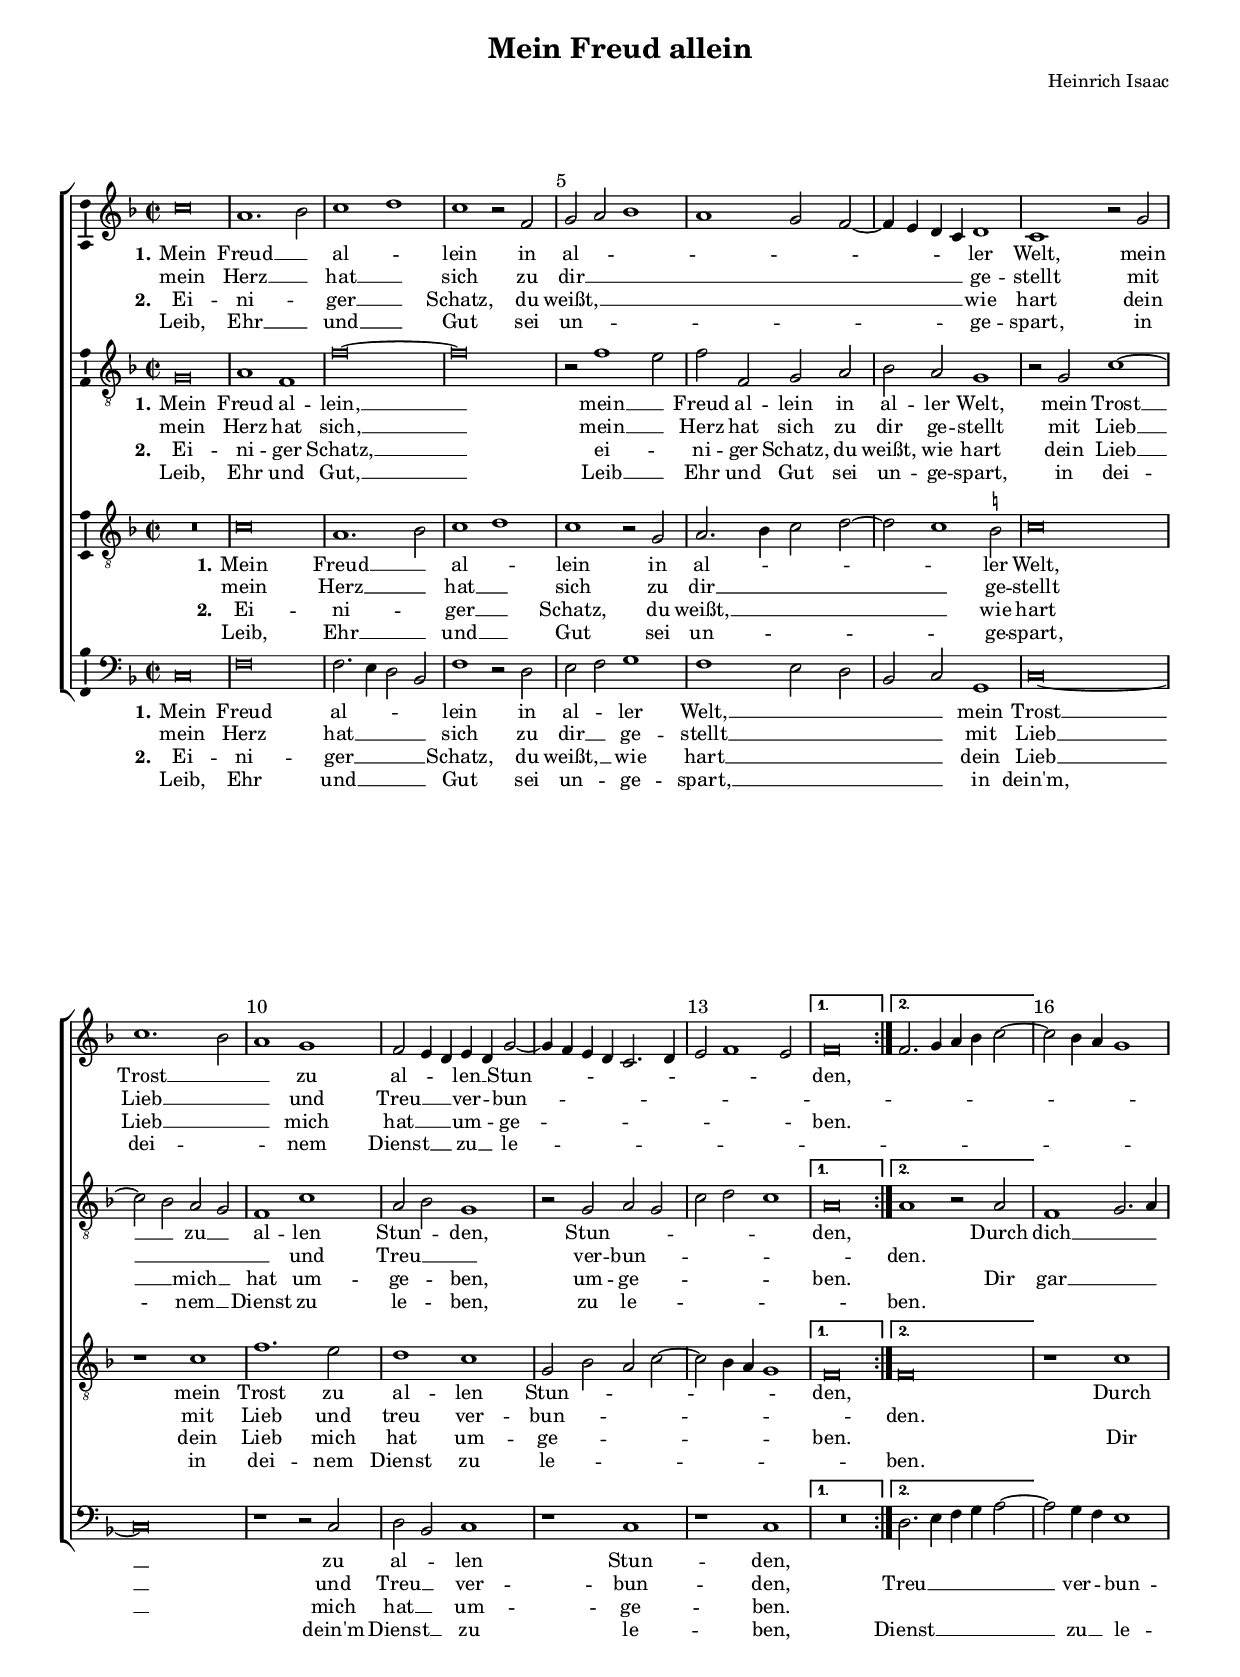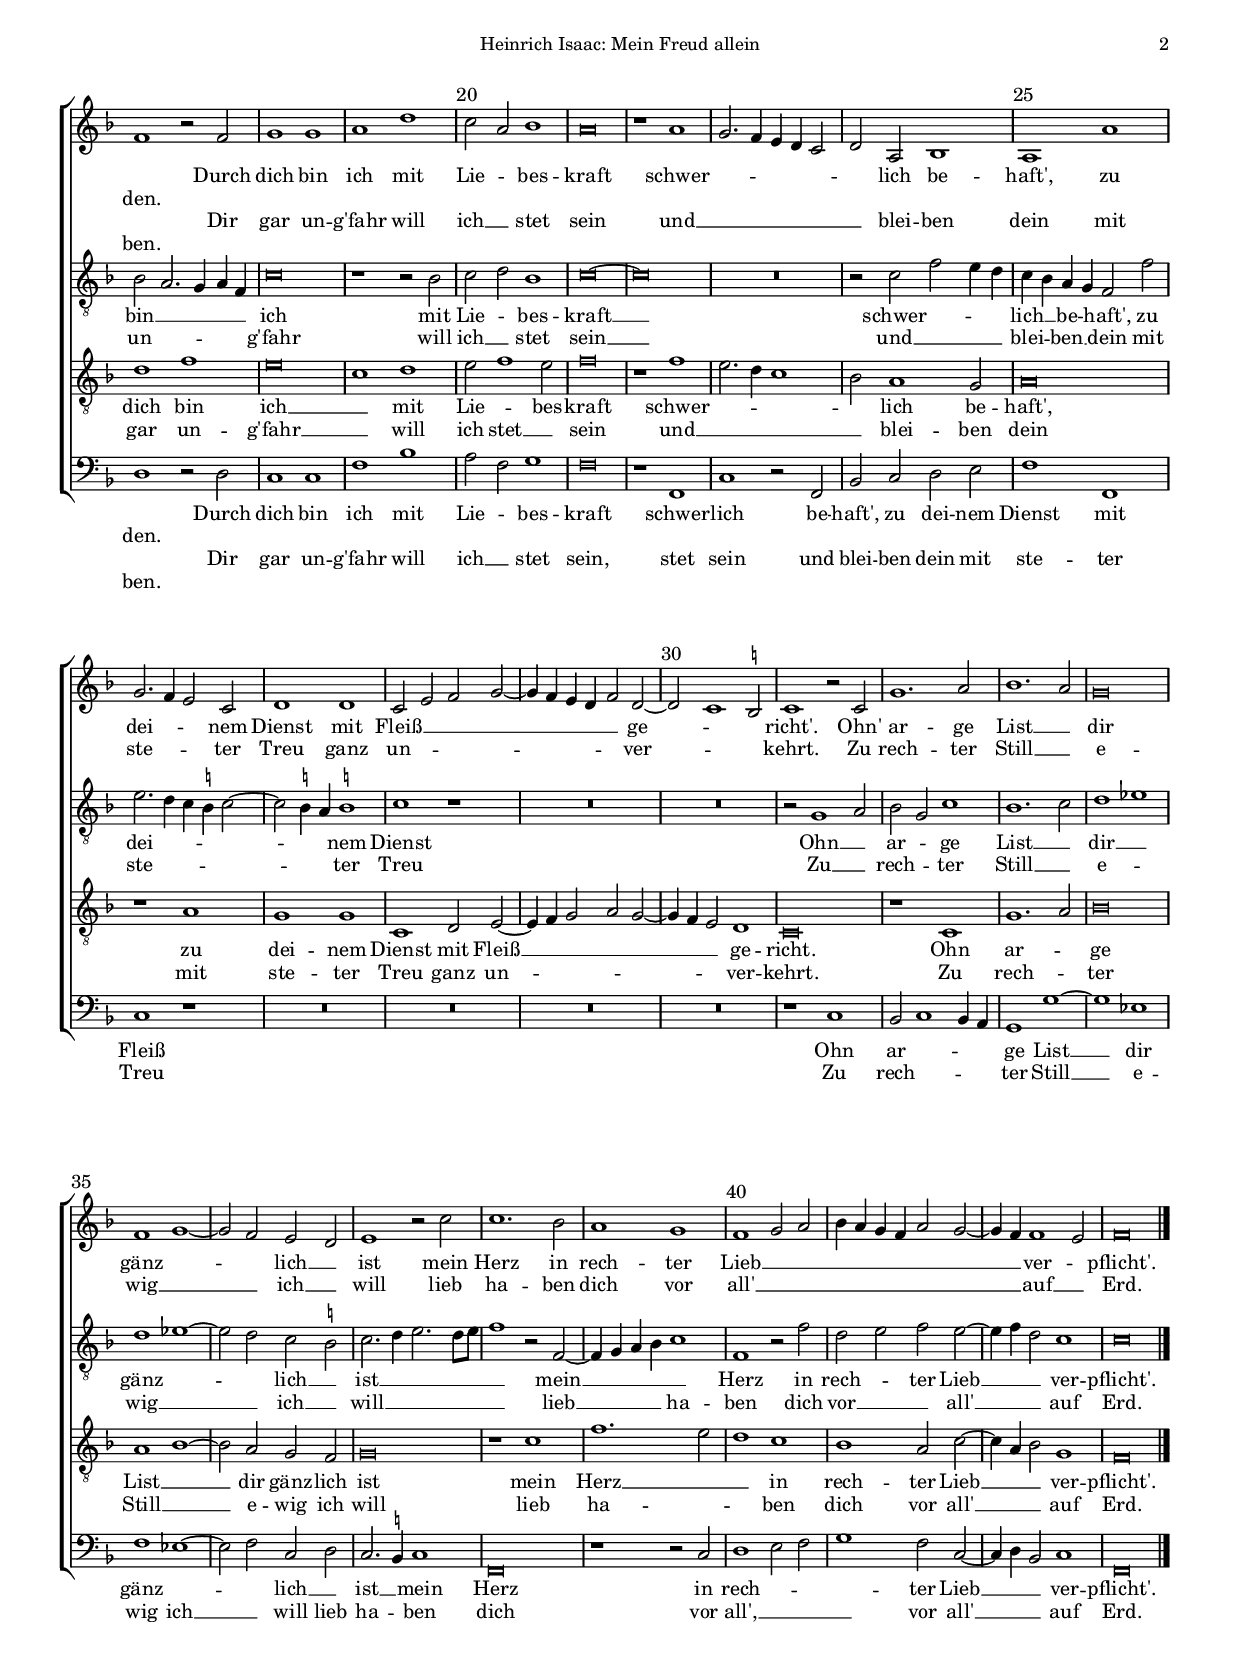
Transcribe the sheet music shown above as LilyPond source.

\version "2.18.2"
\language "deutsch"

% 1.5.17
% Vorlage: Heinrich Isaac, Weltliche Werke, hrsg. von Johannes Wolf. DTÖ 28, 1907

#(set-global-staff-size 15.7)

\header {
  title = "Mein Freud allein"
  subtitle = ""
  composer = "Heinrich Isaac"
}

\paper {
  #(set-paper-size "a4")
  top-margin = 10
  bottom-margin = 10
  left-margin = 12
  right-margin = 12
  %Abstand der Noten von der Ueberschrift
  markup-system-spacing #'padding = #1
  %Abstand der Noten von der Oberkante und der Kopfzeile
  top-system-spacing #'padding = #4.5
  %Abstand von der Fußzeile zum untersten System
  last-bottom-spacing.minimum-distance = 15
  
  ragged-last-bottom = ##t
   
  evenHeaderMarkup = \markup \fill-line \on-the-fly \not-first-page {
  ""
  \center-column { \line { "Heinrich Isaac: Mein Freud allein" }  }
  \on-the-fly #print-page-number-check-first \fromproperty #'page:page-number-string }
  
  
  oddHeaderMarkup = \evenHeaderMarkup

  oddFooterMarkup = \markup \fill-line { 
    ""
            
    ""
}
}

allabrevevierer = \markup {
	\override #'(baseline-skip . 0)
	\line {
		\general-align #Y #CENTER
		\musicglyph #"timesig.C22"
	}
}

showMultiRests = {
 \set Staff.keepAliveInterfaces = #'(
    rhythmic-grob-interface
    multi-measure-rest-interface
    lyric-interface
    stanza-number-interface
    percent-repeat-interface)
}

global = {
  \key f \major
  \override NoteHead #'style = #'baroque
  % Taktzahlen
  \override Score.BarNumber #'break-visibility = #'#(#t #t #t)
  \set Score.barNumberVisibility = #(every-nth-bar-number-visible 5)
  \override Score.BarNumber #'break-visibility = #end-of-line-invisible
  \override Score.BarNumber #'self-alignment-X = #-1
  \override Score.BarNumber #'font-size = #0.5
  
  
}

ficta = { \once \set suggestAccidentals = ##t }

discantus = \relative c'' {
  \global
%  \set Staff.instrumentName = "Discantus" 
  \time 4/2 
  \once \override Staff.TimeSignature #'stencil = #ly:text-interface::print
  \once \override Staff.TimeSignature #'text = #allabrevevierer
  \repeat volta 2 {
    c\breve a1. b2 c1 d c r2 f, g a b1 a g2 f~ | f4 e d c d1 c r2 g' c1. b2 a1 g |
    f2 e4 d e d g2~ g4 f e d c2. d4 | \set Score.barNumberVisibility = #(every-nth-bar-number-visible 1) e2 \set Score.barNumberVisibility = #(every-nth-bar-number-visible 10) f1 e2
  } \alternative { { f\breve } { f2. g4 a b c2~ } }
  \set Score.barNumberVisibility = #(every-nth-bar-number-visible 1) c2 \set Score.barNumberVisibility = #(every-nth-bar-number-visible 5) b4 a g1 f r2 f g1 g a d c2 a b1 a\breve |
  r1 a g2. f4 e d c2 d a b1 a a' | g2. f4 e2 c d1 d c2 e f g~ g4 f e d f2 d~ d c1 \ficta h2 c1 r2 c g'1. a2 |
  b1. a2 g\breve f1 g~ g2 f e d e1 r2 c'2 | c1. b2 a1 g f g2 a b4 a g f a2 g~ g4 f f1 e2 f\breve \bar "|."
  
}


altus = \relative c' {
  \global
%  \set Staff.instrumentName = "Altus"
  \time 4/2 
  \once \override Staff.TimeSignature #'stencil = #ly:text-interface::print
  \once \override Staff.TimeSignature #'text = #allabrevevierer
  \repeat volta 2 {
    g\breve a1 f f'\breve~ f r2 f1 e2 | f f, g a b a g1 r2 g c1~ c2 b a g f1 c' |
    a2 b g1 r2 g a g c d c1 
  } \alternative { { a\breve } { a1 r2 a } }
  f1 g2. a4 b2 a2. g4 a f c'\breve r1 r2 b c d b1 c\breve~ |
  c\breve R\breve r2 c f e4 d c b a g f2 f' e2. d4 c \ficta h c2~ c \ficta h4 a \ficta h!1 c r R\breve*2 r2 g1 a2 b g c1 |
  b1. c2 d1 es d es~ es2 d c \ficta h c2. d4 e2. d8 e f1 r2 f,~ f4 g a b c1 f, r2 f' d e f e~ e4 f d2 c1 c\breve \bar "|."
  
}



tenor = \relative c' {
  \global
%  \set Staff.instrumentName = "Tenor"
  \time 4/2 
  \once \override Staff.TimeSignature #'stencil = #ly:text-interface::print
  \once \override Staff.TimeSignature #'text = #allabrevevierer
  \repeat volta 2 {
    R\breve c\breve a1. b2 c1 d c r2 g a2. b4 c2 d~ | d c1 \ficta h2 c\breve r1 c f1. e2 |
    d1 c g2 b a c~ c b4 a g1 
  } \alternative { { f\breve } { f\breve } }
  r1 c' d f e\breve c1 d e2 f1 e2 f\breve |
  r1 f e2. d4 c1 b2 a1 g2 a\breve r1 a g g c, d2 e~ e4 f g2 a g~ g4 f e2 d1 c\breve r1 c |
  g'1. a2 b\breve a1 b~ b2 a g f g\breve | r1 c f1. e2 d1 c b a2 c~ c4 a b2 g1 f\breve \bar "|."
}


bassus = \relative c {
  \global
%  \set Staff.instrumentName = "Bassus"
  \time 4/2 
  \once \override Staff.TimeSignature #'stencil = #ly:text-interface::print
  \once \override Staff.TimeSignature #'text = #allabrevevierer
  \repeat volta 2 {
    c\breve f f2. e4 d2 b f'1 r2 d e f g1 f e2 d b c g1 c\breve~ c r1 r2 c |
    d b c1 r c r c 
  } \alternative { { R\breve } { d2. e4 f g a2~ } }
  a2 g4 f e1 d r2 d c1 c f b a2 f g1 f\breve |
  r1 f, c' r2 f, b c d e f1 f, c' r R\breve*4 r1 c b2 c1 b4 a |
  g1 g'~ g es f es~ es2 f c d c2. \ficta h4 c1 f,\breve r1 r2 c' d1 e2 f g1 f2 c~ c4 d b2 c1 f,\breve \bar "|."
}



discantustext_eins = \lyricmode {
  \set lyricMelismaAlignment = #CENTER
  \set stanza = "1."
  Mein Freud __ _ al -- _ lein in al -- _ _ _ _ _ _ _ _ ler Welt, mein Trost __ _ _ zu
  al -- _ _ len __ _ Stun -- _ _ _ _ _ _ _ _ den, \skip 1 \skip 1 \skip 1 \skip 1 \skip 1 \skip 1 \skip 1 \skip 1 \skip 1 
  Durch dich bin ich mit Lie -- _ bes -- kraft
  schwer -- _ _ _ _ _ _ lich be -- haft', zu dei -- _ _ nem Dienst mit Fleiß __ _ _ _ _ _ _ _ ge -- _ _ richt'. Ohn' ar -- ge
  List __ _ dir gänz -- _ _ lich __ _ ist mein Herz in rech -- ter Lieb __ _ _ _ _ _ _ _ _ _ ver -- _ pflicht'.
}

discantustext_eins_wdh = \lyricmode {
  \set lyricMelismaAlignment = #CENTER
  mein Herz __ _ hat __ _ sich zu dir __ _ _ _ _ _ _ _ _ ge -- stellt mit Lieb __ _ _ und
  Treu __ _ _ ver -- _ bun -- _ _ _ _ _ _ _ _ \skip 1
  _ _ _ _ _ _ _ _ den.
}

discantustext_zwei = \lyricmode {
  \set lyricMelismaAlignment = #CENTER
  \set stanza = "2."
  Ei -- ni -- _ ger __ _ Schatz, du weißt, __ _ _ _ _ _ _ _ _ wie hart
  dein Lieb __ _ _ mich hat __ _ _ um -- _ ge -- _ _ _ _ _ _ _ _ ben. \skip 1 \skip 1 \skip 1 \skip 1 \skip 1 \skip 1 \skip 1 \skip 1 \skip 1
  Dir gar un -- g'fahr will ich __ _ stet sein
  und __ _ _ _ _ _ _ blei -- ben dein 
  mit ste -- _ _ ter Treu ganz un -- _ _ _ _ _ _ _ ver -- _ _ kehrt.
  Zu rech -- ter Still __ _ e -- wig __ _ _ ich __ _ will
  lieb ha -- ben dich vor all' __ _ _ _ _ _ _ _ _ _ auf __ _ Erd.
}

discantustext_zwei_wdh = \lyricmode {
  \set lyricMelismaAlignment = #CENTER
  Leib, Ehr __ _ und __ _ Gut sei un -- _ _ _ _ _ _ _ _ ge -- spart,
  in dei -- _ _ nem Dienst __ _ _ zu __ _ le -- _ _ _ _ _ _ _ _ \skip 1 
  _ _ _ _ _ _ _ _ ben.
}

altustext_eins = \lyricmode {
  \set lyricMelismaAlignment = #CENTER
  \set stanza = "1."
  Mein Freud al -- lein, __ mein __ _ Freud al -- lein in al -- ler Welt,
  mein Trost __ _ zu __ _ al -- len Stun -- _ den, 
  Stun -- _ _ _ _ _ den, \skip 1 Durch dich __ _ _ bin __ _ _ _ _ ich mit Lie -- _ bes -- kraft __
  schwer -- _ _ _ lich __ _ be -- _ haft', zu dei -- _ _ _ _ _ _ nem Dienst Ohn __ _ ar -- _ ge
  List __ _ dir __ _ gänz -- _ _ lich __ _ ist __ _ _ _ _ _  mein __ _ _ _ _ Herz in rech -- _ ter Lieb __ _ _ ver -- pflicht'.
}

altustext_eins_wdh = \lyricmode {
  \set lyricMelismaAlignment = #CENTER
  mein Herz hat sich, __ mein __ _ Herz hat sich zu dir ge -- stellt mit Lieb __ _ _ _ _ und 
  Treu __ _ _ ver -- bun -- _ _ _ _ \skip 1 den.
  
}

altustext_zwei = \lyricmode {
  \set lyricMelismaAlignment = #CENTER
  \set stanza = "2."
  Ei -- ni -- ger Schatz, __ ei -- _ ni -- ger Schatz, du weißt, wie hart
  dein Lieb __ _ mich __ _ hat um -- ge -- _ ben, um -- ge -- _ _ _ _ ben. \skip 1
  Dir gar __ _ _ un -- _ _ _ _ g'fahr
  will ich __ _ stet sein __
  und __ _ _ _ blei -- _ ben __ _ dein mit ste -- _ _ _ _ _ _ ter Treu
  Zu __ _ rech -- _ ter Still __ _ e -- _ wig __ _ _ ich __ _ will __ _ _ _ _ _ 
  lieb __ _ _ _ ha -- ben dich vor __ _ _ all' __ _ _ auf Erd.
  
}

altustext_zwei_wdh = \lyricmode {
  \set lyricMelismaAlignment = #CENTER
  Leib, Ehr und Gut, __ Leib __ _ Ehr und Gut sei un -- ge -- spart,
  in dei -- _ nem __ _ Dienst zu le -- _ ben, zu le -- _ _ _ _ \skip 1 ben.
  
}

tenortext_eins = \lyricmode {
  \set lyricMelismaAlignment = #CENTER
  \set stanza = "1."
  Mein Freud __ _ al -- _ lein in al -- _ _ _ _ ler Welt, mein Trost zu
  al -- len Stun -- _ _ _ _ _ _ den, \skip 1 Durch dich bin ich __ _ mit  Lie -- _ bes -- kraft 
  schwer -- _ _ _ _ lich be -- haft', zu dei -- nem Dienst mit Fleiß __ _ _ _ _ _ _ ge -- richt. Ohn 
  ar -- _ ge List __ _ dir gänz -- lich ist mein Herz __ _ _ in rech -- ter Lieb __ _ _ ver -- pflicht'.
  
  
}

tenortext_eins_wdh = \lyricmode {
  \set lyricMelismaAlignment = #CENTER
  mein Herz __ _ hat __ _ sich zu dir __ _ _ _ _ ge -- stellt mit Lieb und 
  treu ver -- bun -- _ _ _ _ _ _ \skip 1 den.
}

tenortext_zwei = \lyricmode {
  \set lyricMelismaAlignment = #CENTER
  \set stanza = "2."
  Ei -- ni -- _ ger __ _ Schatz, du weißt, __ _ _ _ _ wie hart
  dein Lieb mich hat um -- ge -- _ _ _ _ _ _ ben. \skip 1
  Dir gar un -- g'fahr __ _ will ich stet __ _ sein
  und __ _ _ _ _ blei -- ben dein
  mit ste -- ter Treu ganz un -- _ _ _ _ _ _ ver -- kehrt.
  Zu rech -- _ ter Still __ _ e -- wig ich will
  lieb ha -- _ _ ben dich vor all' __ _ _ auf Erd.
}

tenortext_zwei_wdh = \lyricmode {
  \set lyricMelismaAlignment = #CENTER
  Leib, Ehr __ _ und __ _ Gut sei un -- _ _ _ _ ge -- spart,
  in dei -- nem Dienst zu le -- _ _ _ _ _ _ \skip 1 ben.
}
 
bassustext_eins = \lyricmode {
  \set lyricMelismaAlignment = #CENTER
  \set stanza = "1."
  Mein Freud al -- _ _ _ lein in al -- _ ler Welt, __ _ _ _ _ mein Trost __ zu
  al -- _ len Stun -- den, \skip 1 \skip 1 \skip 1 \skip 1 \skip 1 \skip 1 \skip 1 \skip 1 \skip 1  Durch dich bin ich mit Lie -- _ bes -- kraft
  schwer -- lich be -- haft', zu dei -- nem Dienst mit Fleiß Ohn ar -- _ _ _ 
  ge List __ dir gänz -- _ _ lich __ _ ist __ _ mein Herz in rech -- _ _ _ ter Lieb __ _ _ ver -- pflicht'.
}

bassustext_eins_wdh = \lyricmode {
  \set lyricMelismaAlignment = #CENTER
  mein Herz hat __ _ _ _ sich zu dir __ _ ge -- stellt __ _ _ _ _ mit Lieb __ und
  Treu __ _ ver -- bun -- den, Treu __ _ _ _ _ ver -- _ bun -- den. 
}

bassustext_zwei = \lyricmode {
  \set lyricMelismaAlignment = #CENTER
  \set stanza = "2."
  Ei -- ni -- ger __ _ _ _ Schatz, du weißt, __ _ wie hart __ _ _ _ _ dein
  Lieb __ mich hat __ _ um -- ge -- ben. \skip 1 \skip 1 \skip 1 \skip 1 \skip 1 \skip 1 \skip 1 \skip 1 \skip 1 
  Dir gar un -- g'fahr will ich __ _ stet sein,
  stet sein und blei -- ben dein mit ste -- ter Treu
  Zu rech -- _ _ _ ter Still __ e -- wig ich __ _ will
  lieb ha -- _ ben dich vor all', __ _ _ _ vor all' __ _ _ auf Erd.
}

bassustext_zwei_wdh = \lyricmode {
  \set lyricMelismaAlignment = #CENTER
  Leib, Ehr und __ _ _ _ Gut sei un -- _ ge -- spart, __ _ _ _ _ 
  in dein'm, dein'm Dienst __ _ zu le -- ben, Dienst __ _ _ _ _ zu __ _ le -- ben.
}

\score {
    << 
  \new ChoirStaff <<
    \new Staff \with {
      midiInstrument = "recorder"
%      instrumentName = "Discantus"
      \consists "Ambitus_engraver"
    } { \clef "treble" \discantus }
    \addlyrics { \discantustext_eins }
    \addlyrics { \discantustext_eins_wdh }
    \addlyrics { \discantustext_zwei }
    \addlyrics { \discantustext_zwei_wdh }
    
    \new Staff \with {
      midiInstrument = "recorder"
%      instrumentName = "Altus"
      \consists "Ambitus_engraver"
      \consists "Volta_engraver"
    } { \clef "treble_8" \altus }
    \addlyrics { \altustext_eins }
    \addlyrics { \altustext_eins_wdh }
    \addlyrics { \altustext_zwei }
    \addlyrics { \altustext_zwei_wdh }
    
    \new Staff \with {
      midiInstrument = "recorder"
%      instrumentName = "Tenor"
      \consists "Ambitus_engraver"
      \consists "Volta_engraver"
    } { \clef "treble_8" \tenor }
    \addlyrics { \tenortext_eins }
    \addlyrics { \tenortext_eins_wdh }
    \addlyrics { \tenortext_zwei }
    \addlyrics { \tenortext_zwei_wdh }
    
    \new Staff \with {
      midiInstrument = "recorder"
%      instrumentName = "Bassus"
      \consists "Ambitus_engraver"
      \consists "Volta_engraver"
    } { \clef "bass" \bassus }
    \addlyrics { \bassustext_eins }
    \addlyrics { \bassustext_eins_wdh }
    \addlyrics { \bassustext_zwei }
    \addlyrics { \bassustext_zwei_wdh }
    
  >>
  


 >>
  \layout {
    indent = #0
 %   ragged-right = ##t
    \context { \Staff
      % these lines prevent empty staves from being printed
      \RemoveEmptyStaves
      \override VerticalAxisGroup.remove-first = ##t
    }
  }

\midi {
    \tempo 4=250
  }
} 
\markup {
  \fontsize #2
  \raise #25 
  \fill-line {
  %  \hspace #0.1 % moves the column off the left margin;
     % can be removed if space on the page is tight
     \center-column {
      \line { \bold "3."
        \column {
          "Lang' Dienst sieh an und großen Fleiß,"
          "Laß dich, mein Hort, erweichen!"
          "Wenn dir noch Glück das stets beweist,"
          "tu mir dein' Liebe reichen."
          "Erzeig und neig" 
          "dein Herz gen mir, aus rechter B'gier"
          "bitt ich, Herzlieb, dein Treu nit kränk."
          "Nit von mir weich, mein Lieb vergleich"
          "mit Treuen, bis mein eingedenk."
        }
      }
 %     \combine \null \vspace #1 % adds vertical spacing between verses

    }
 
   
    }
  \hspace #0.1 % gives some extra space on the right margin;
  % can be removed if page space is tight
  }





